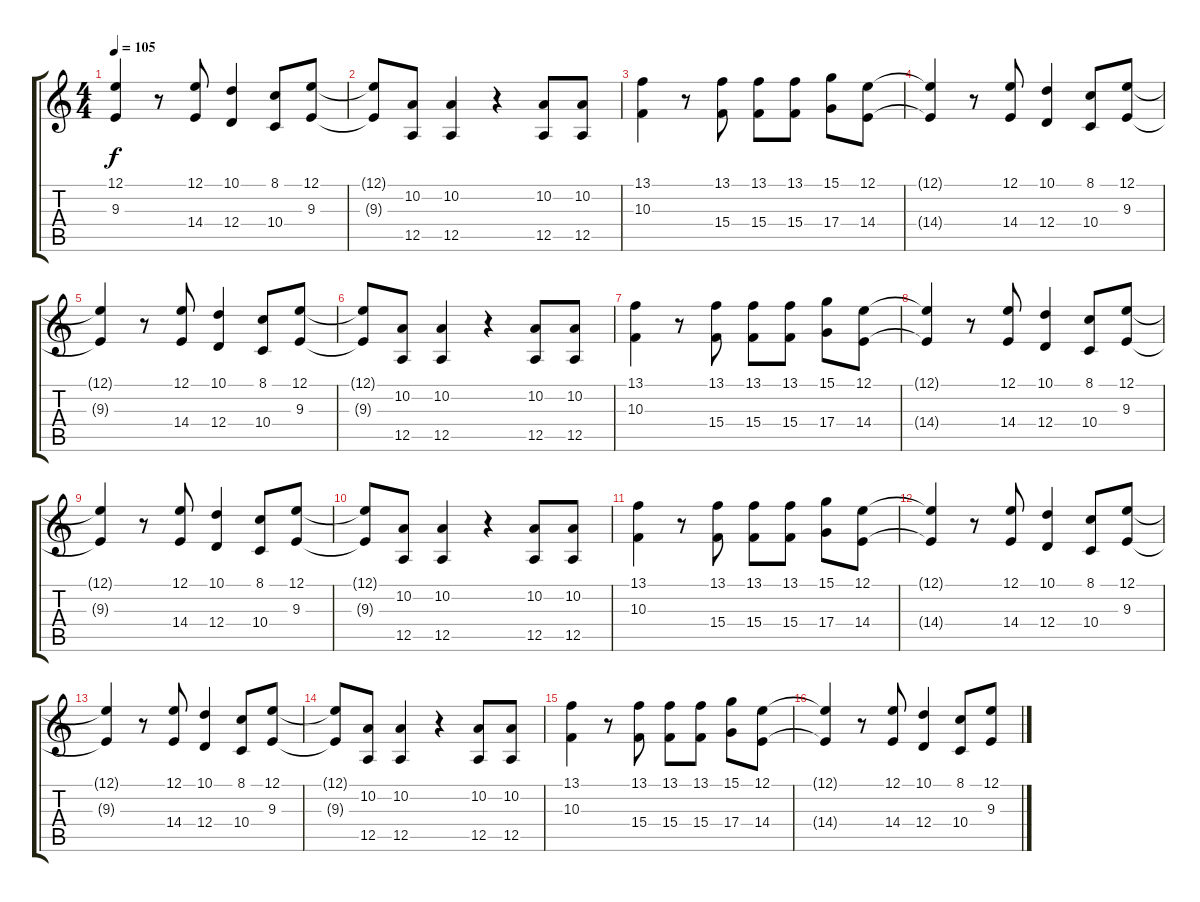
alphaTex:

\track "" {instrument cello}
\staff {score tabs}
\tuning (E4 B3 G3 D3 A2 E2) {hide}
\ts (4 4)
\tempo 105
\clef g2
\ks c
(12.1{t} 9.3{t}).4{dy f} r.8 (12.1 14.4).8 (10.1 12.4).4 (8.1 10.4).8 (12.1 9.3).8 |
(12.1{t} 9.3{t}).8 (10.2 12.5).8 (10.2 12.5).4 r.4 (10.2 12.5).8 (10.2 12.5).8 |
(13.1 10.3).4 r.8 (13.1 15.4).8 (13.1 15.4).8 (13.1 15.4).8 (15.1 17.4).8 (12.1 14.4).8 |
(12.1{t} 14.4{t}).4 r.8 (12.1 14.4).8 (10.1 12.4).4 (8.1 10.4).8 (12.1 9.3).8 |
(12.1{t} 9.3{t}).4 r.8 (12.1 14.4).8 (10.1 12.4).4 (8.1 10.4).8 (12.1 9.3).8 |
(12.1{t} 9.3{t}).8 (10.2 12.5).8 (10.2 12.5).4 r.4 (10.2 12.5).8 (10.2 12.5).8 |
(13.1 10.3).4 r.8 (13.1 15.4).8 (13.1 15.4).8 (13.1 15.4).8 (15.1 17.4).8 (12.1 14.4).8 |
(12.1{t} 14.4{t}).4 r.8 (12.1 14.4).8 (10.1 12.4).4 (8.1 10.4).8 (12.1 9.3).8 |
(12.1{t} 9.3{t}).4 r.8 (12.1 14.4).8 (10.1 12.4).4 (8.1 10.4).8 (12.1 9.3).8 |
(12.1{t} 9.3{t}).8 (10.2 12.5).8 (10.2 12.5).4 r.4 (10.2 12.5).8 (10.2 12.5).8 |
(13.1 10.3).4 r.8 (13.1 15.4).8 (13.1 15.4).8 (13.1 15.4).8 (15.1 17.4).8 (12.1 14.4).8 |
(12.1{t} 14.4{t}).4 r.8 (12.1 14.4).8 (10.1 12.4).4 (8.1 10.4).8 (12.1 9.3).8 |
(12.1{t} 9.3{t}).4 r.8 (12.1 14.4).8 (10.1 12.4).4 (8.1 10.4).8 (12.1 9.3).8 |
(12.1{t} 9.3{t}).8 (10.2 12.5).8 (10.2 12.5).4 r.4 (10.2 12.5).8{volume 15} (10.2 12.5).8{volume 15} |
(13.1 10.3).4{volume 14} r.8 (13.1 15.4).8{volume 13} (13.1 15.4).8{volume 12} (13.1 15.4).8{volume 12} (15.1 17.4).8{volume 11} (12.1 14.4).8{volume 11} |
(12.1{t} 14.4{t}).4 r.8 (12.1 14.4).8{volume 10} (10.1 12.4).4{volume 9} (8.1 10.4).8{volume 8} (12.1 9.3).8{volume 7}
